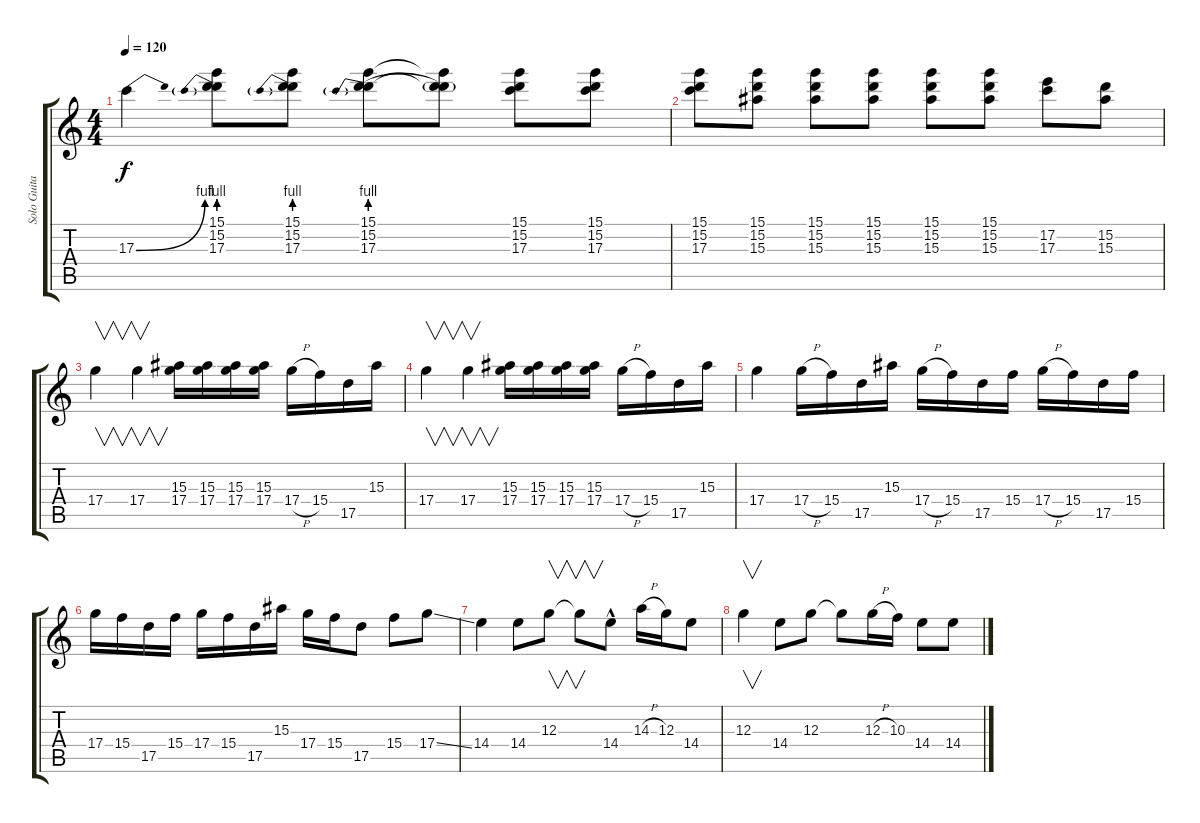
\track ("Solo Guitar 2" "Solo Guita") {instrument overdrivenguitar}
\staff {score tabs}
\tuning (E4 B3 G3 D3 A2 E2) {hide}
\ts (4 4)
\tempo 120
\clef g2
\ks c
17.3{be (bend 0 0 60 4)}.4{dy f} (15.1 15.2 17.3{be (prebend 0 4 60 4)}).8 (15.1 15.2 17.3{be (prebend 0 4 60 4)}).8 (15.1 15.2 17.3{be (prebend 0 4 60 4)}).8 (15.1{t} 15.2{t} 17.3{t}).8 (15.1 15.2 17.3).8 (15.1 15.2 17.3).8 |
(15.1 15.2 17.3).8 (15.1 15.2 15.3).8 (15.1 15.2 15.3).8 (15.1 15.2 15.3).8 (15.1 15.2 15.3).8 (15.1 15.2 15.3).8 (17.2 17.3).8 (15.2 15.3).8 |
17.4.4{v} 17.4.4{v} (15.3 17.4).16 (15.3 17.4).16 (15.3 17.4).16 (15.3 17.4).16 17.4{h}.16 15.4.16 17.5.16 15.3.16 |
17.4.4{v} 17.4.4{v} (15.3 17.4).16 (15.3 17.4).16 (15.3 17.4).16 (15.3 17.4).16 17.4{h}.16 15.4.16 17.5.16 15.3.16 |
17.4.4 17.4{h}.16 15.4.16 17.5.16 15.3.16 17.4{h}.16 15.4.16 17.5.16 15.4.16 17.4{h}.16 15.4.16 17.5.16 15.4.16 |
17.4.16 15.4.16 17.5.16 15.4.16 17.4.16 15.4.16 17.5.16 15.3.16 17.4.16 15.4.16 17.5.8 15.4.8 17.4{ss}.8 |
14.4.4 14.4.8 12.3.8{v} 12.3{t}.8{v} 14.4{hac}.8 14.3{h}.16 12.3.16 14.4.8 |
12.3.4{v} 14.4.8 12.3.8 12.3{t}.8 12.3{h}.16 10.3.16 14.4.8 14.4.8
